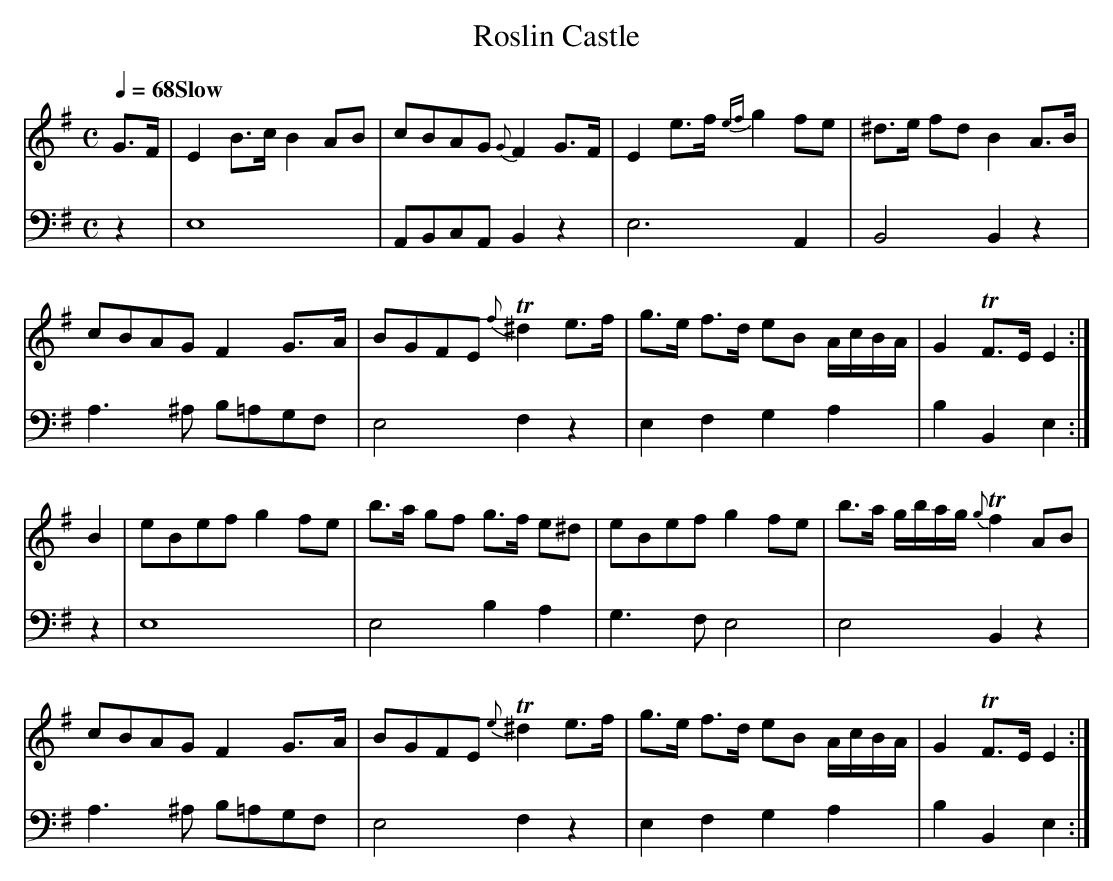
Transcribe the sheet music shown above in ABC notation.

X:1
T:Roslin Castle
M:C
L:1/8
Q:1/4=68 "Slow"
V:1                             midi program 1 74
V:2 bass middle=d transpose -24 midi program 1 16 volume=90
K:E Minor
[V:1] G>F|E2 B>c B2 AB |cBAG {G}  F2  G>F|E2 e>f {ef}g2 fe      |^d>e fd           B2 A>B|
[V:2] z2 |e8           |ABcA      B2  z2 |e6            A2      | B4               B2 z2 |
[V:1]     cBAG   F2 G>A|BGFE {f}T^d2  e>f|g>e f>d    eB A/c/B/A/| G2 TF>E          E2   :|
[V:2]     a3^a   b=agf |e4        f2  z2 |e2  f2     g2 a2      | b2  B2           e2   :|
[V:1] B2 |eBef   g2 fe |b>a gf    g>f e^d|eBef       g2 fe      | b>a g/b/a/g/ {g}Tf2 AB |
[V:2] z2 |e8           |e4        b2  a2 |g3f        e4         | e4               B2 z2 |
[V:1]     cBAG   F2 G>A|BGFE {e}T^d2  e>f|g>e f>d    eB A/c/B/A/| G2 TF>E          E2   :|
[V:2]     a3^a   b=agf |e4        f2  z2 |e2  f2     g2 a2      | b2  B2           e2   :|
